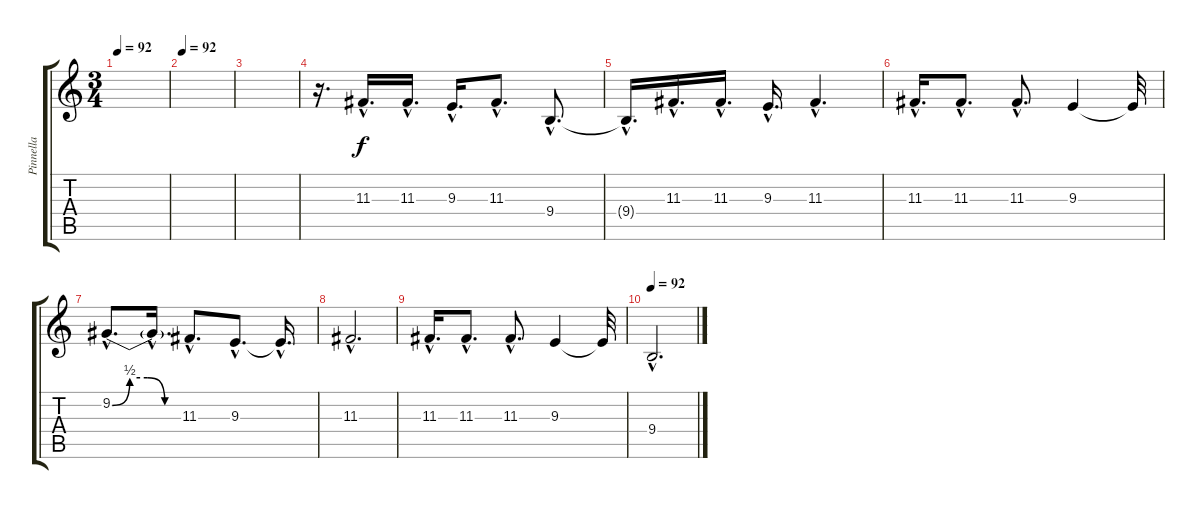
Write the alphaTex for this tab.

\track ("Pinnella" "Pinnella") {instrument brightacousticpiano}
\staff {score tabs}
\tuning (E4 B3 G3 D3 A2 E2) {hide}
\ts (3 4)
\tempo 92
\clef g2
\ks c
|
\tempo 92
|
|
r.16{d volume 14 instrument voiceoohs} 11.3{hac}.16{d} 11.3{hac}.16{d} 9.3{hac}.16{d} 11.3{hac}.8{d} 9.4{hac}.8{d} |
9.4{hac t}.16{d} 11.3{hac}.16{d} 11.3{hac}.16{d} 9.3{hac}.16{d} 11.3{hac}.4{d} |
11.3{hac}.16{d} 11.3{hac}.8{d} 11.3{hac}.8{d} 9.3.4 9.3{t}.32 |
9.2{be (custom 0 0 15 2 30 2 45 0 60 0) hac}.8{d} 9.2{hac t}.16{d} 11.3{hac}.8{d} 9.3{hac}.8{d} 9.3{hac t}.16{d} |
11.3{hac}.2{d} |
11.3{hac}.16{d} 11.3{hac}.8{d} 11.3{hac}.8{d} 9.3.4 9.3{t}.32 |
\tempo 92
9.4{hac}.2{d}
